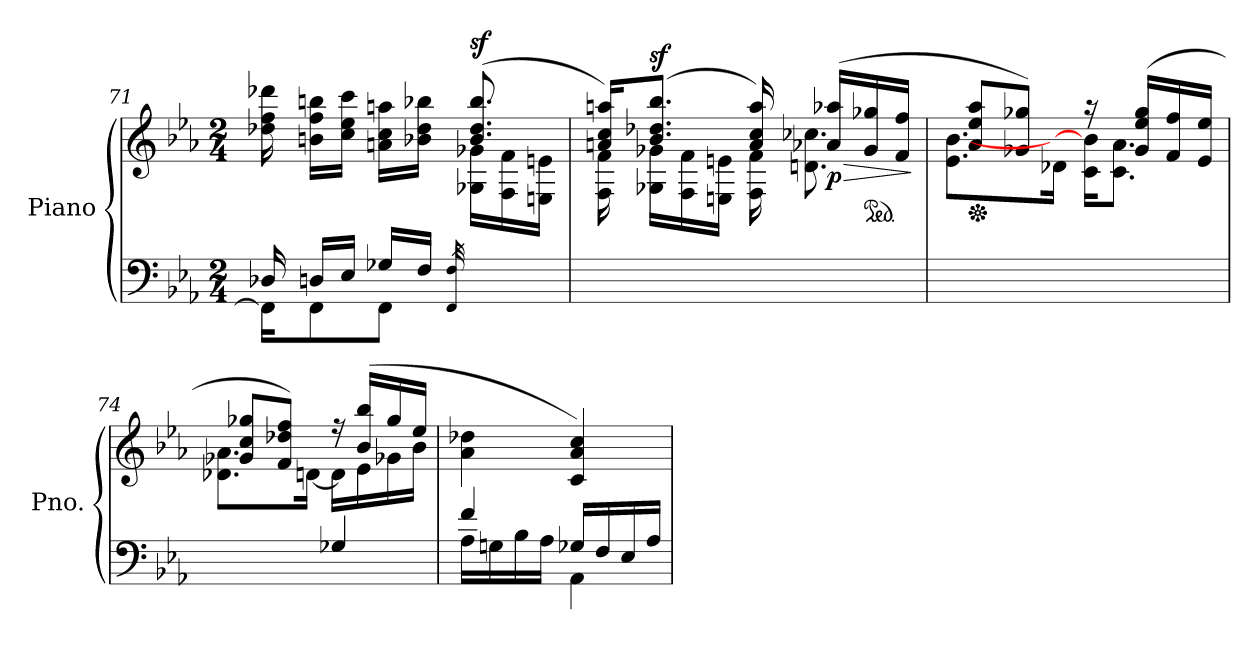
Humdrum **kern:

**kern	**kern	**dynam
*part1	*part1	*part1
*staff2	*staff1	*staff1/2
*I"Piano	*	*
*I'Pno.	*	*
*clefF4	*clefG2	*
*k[b-e-a-]	*k[b-e-a-]	*
*M2/4	*M2/4	*
=71	=71	=71
*^	*^	*
16D-X/	16FF\KL]	16dd-X\ 16ff\ 16ddd-X\	16ryy	.
*	*	*v	*v	*
16Dn/LL	8FF\	16bn\ 16ff\ 16bbn\LL	.
16E-/JJ	.	16cc\ 16ee-\ 16ccc\JJ	.
16G-X/LL	8FF\J	16an\ 16cc\ 16aan\LL	.
16F/JJ	.	16b-X\ 16dd-\ 16bb-X\JJ	.
32qFF/ 32qF/	.	.	.
*	*	*^	*
!	!	!	!	!LO:DY:a
8.ryy	16ryy	(>8.b-/ 8.dd-/ 8.bb-/	16G-X\ 16g-X\LL	sf
.	8ryy	.	16F\ 16f\	.
.	.	.	16En\ 16en\JJ	.
*v	*v	*	*	*
=72	=72	=72	=72
2ryy	16an/ 16cc/ 16aan/KL)	16F\ 16f\	.
!	!	!	!LO:DY:a
.	(>8.b-/ 8.dd-X/ 8.bb-/J	16G-X\ 16g-X\LL	sf
.	.	16F\ 16f\	.
.	.	16En\ 16en\JJ	.
.	16a/ 16cc/ 16aa/)	16F\ 16f\	.
!	!	!	!LO:HP:b
!	!	!	!LO:DY:n=1:b
.	(>16a-X/ 16aa-X/LL	8.dn\ 8.cc-X\	> p
*	*ped	*	*
.	16g-/ 16gg-X/	.	.
.	16f/ 16ff/JJ	.	.
*	*v	*v	*
.	.	]
=73	=73	=73
*	*Xped	*
*	*^	*
2ryy	8a-/ 8ee-/ 8aa-/L	8.e-\ [8.b-\L	.
.	8g-X/ 8gg-X/J)	.	.
.	.	16d-X\Jk	.
.	16r	16c\ 16b-\]KL	.
.	(>16g-/ 16ee-/ 16gg-/LL	8.c\ 8.a-\J	.
.	16f/ 16ff/	.	.
.	16e-/ 16ee-/JJ	.	.
!!LO:PB:g=z	!!
=74	=74	=74	=74
4ryy	8g-X/ 8cc/ 8gg-X/L	8.d-X\ 8.a-\L	.
.	8f/ 8dd-X/ 8ff/J)	.	.
.	.	[16dn\Jk	.
4G-X/	16r	16d\LL]	.
.	(>16b-/ 16bb-/LL	16e-\	.
.	16gg-/	16g-X\	.
.	16ee-/JJ	16b-\JJ	.
*	*v	*v	*
=75	=75	=75
*^	*	*
4f/	16A-\LL	4a-\ 4dd-X\	.
.	16Gn\	.	.
.	16B-\	.	.
.	16A-\JJ	.	.
16G-X/LL	4AA-\	4c/ 4a-/ 4cc/)	.
16F/	.	.	.
16E-/	.	.	.
16A-/JJ	.	.	.
*v	*v	*	*
=	=	=
*-	*-	*-
